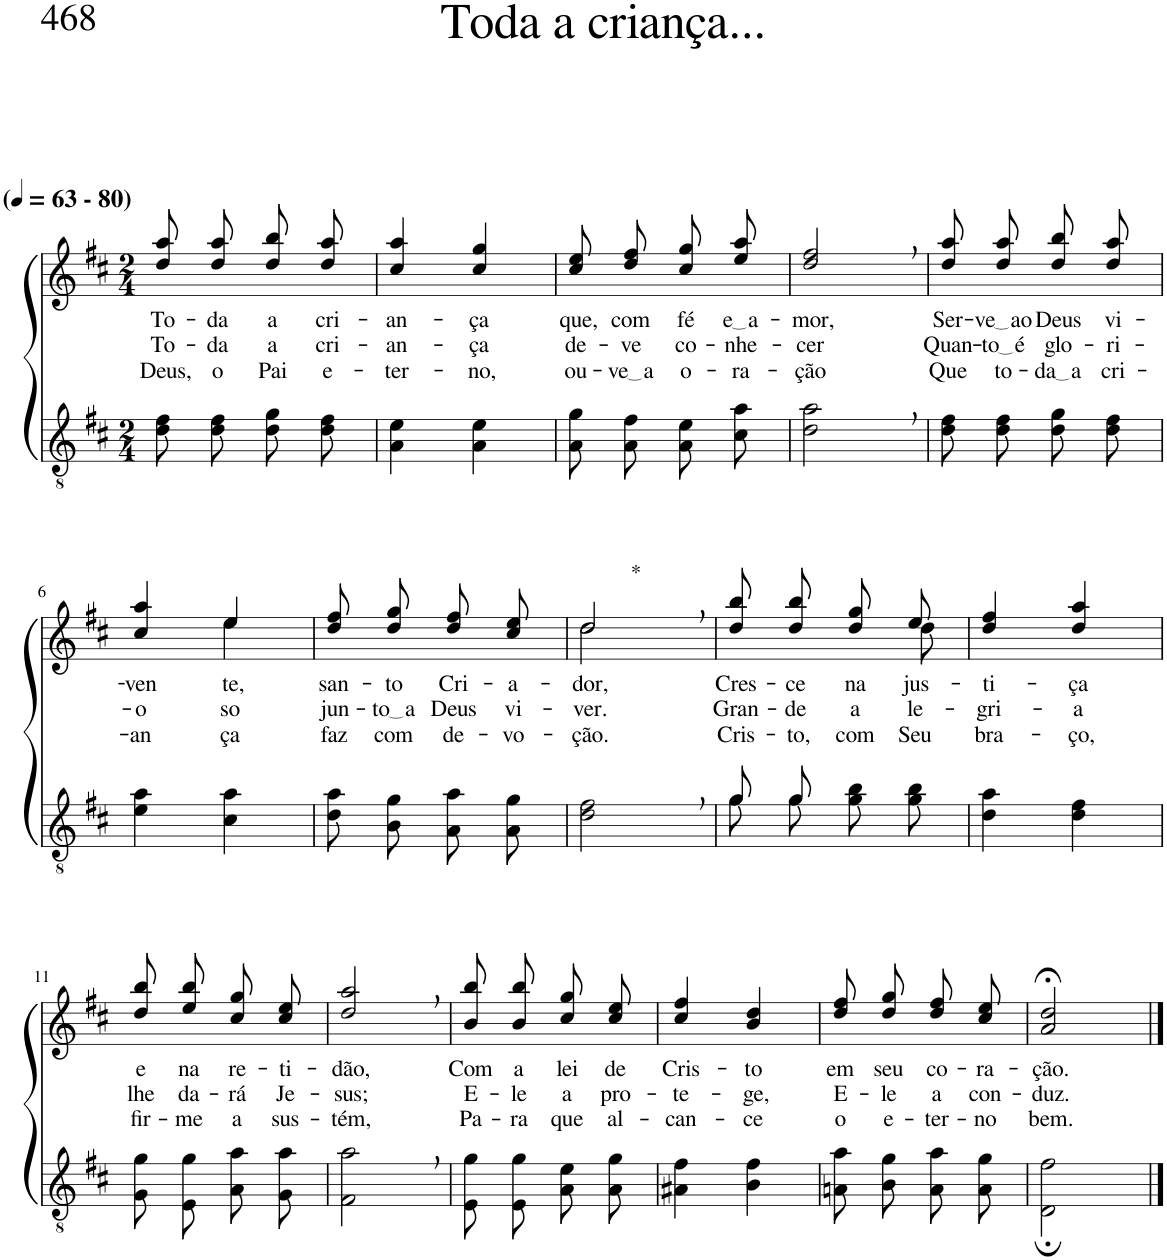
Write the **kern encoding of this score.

**kern	**kern	**text	**text	**text
*part2	*part1	*part1	*part1	*part1
*staff2	*staff1	*staff1	*staff1	*staff1
*I"Parte III e IV	*I"Parte I e II	*	*	*
*clefGv2	*clefG2	*	*	*
*Trd5c9	*Trd5c9	*	*	*
*k[f#c#]	*k[f#c#]	*	*	*
*M2/4	*M2/4	*	*	*
*MM63	*MM63	*	*	*
=1	=1	=1	=1	=1
!	!LO:TX:a:B:t=(	!	!	!
!	!LO:TX:a:B:t=- 80)	!	!	!
!	!	!LO:LY:b	!LO:LY:b	!LO:LY:b
8d\ 8f#\L	8dd\ 8aa\L	To-	To-	Deus,
!	!	!LO:LY:b	!LO:LY:b	!LO:LY:b
8d\ 8f#\J	8dd\ 8aa\J	-da	-da	o
!	!	!LO:LY:b	!LO:LY:b	!LO:LY:b
8d\ 8g\L	8dd\ 8bb\L	a	a	Pai
!	!	!LO:LY:b	!LO:LY:b	!LO:LY:b
8d\ 8f#\J	8dd\ 8aa\J	cri-	cri-	e-
=2	=2	=2	=2	=2
!	!	!LO:LY:b	!LO:LY:b	!LO:LY:b
4A\ 4e\	4cc#/ 4aa/	-an-	-an-	-ter-
!	!	!LO:LY:b	!LO:LY:b	!LO:LY:b
4A\ 4e\	4cc#/ 4gg/	-ça	-ça	-no,
=3	=3	=3	=3	=3
!	!	!LO:LY:b	!LO:LY:b	!LO:LY:b
8A\ 8g\L	8cc#\ 8ee\L	que,	de-	ou-
!	!	!LO:LY:b	!LO:LY:b	!LO:LY:b
8A\ 8f#\J	8dd\ 8ff#\J	com	-ve	ve a
!	!	!LO:LY:b	!LO:LY:b	!LO:LY:b
8A\ 8e\L	8cc#\ 8gg\L	fé	co-	o-
!	!	!LO:LY:b	!LO:LY:b	!LO:LY:b
8c#\ 8a\J	8ee\ 8aa\J	e a	-nhe-	-ra-
=4	=4	=4	=4	=4
!	!	!LO:LY:b	!LO:LY:b	!LO:LY:b
2d\, 2a\,	2dd/, 2ff#/,	-mor,	-cer	-ção
=5	=5	=5	=5	=5
!	!	!LO:LY:b	!LO:LY:b	!LO:LY:b
8d\ 8f#\L	8dd\ 8aa\L	Ser-	Quan-	Que
!	!	!LO:LY:b	!LO:LY:b	!LO:LY:b
8d\ 8f#\J	8dd\ 8aa\J	ve ao	to é	to-
!	!	!LO:LY:b	!LO:LY:b	!LO:LY:b
8d\ 8g\L	8dd\ 8bb\L	Deus	glo-	da a
!	!	!LO:LY:b	!LO:LY:b	!LO:LY:b
8d\ 8f#\J	8dd\ 8aa\J	vi-	-ri-	cri-
!!LO:LB:g=z
=6	=6	=6	=6	=6
!	!	!LO:LY:b	!LO:LY:b	!LO:LY:b
*	*^	*	*	*
4e\ 4a\	4cc#/ 4aa/	4ryy	ven-	-o-	-an-
!	!	!	!LO:LY:b	!LO:LY:b	!LO:LY:b
4c#\ 4a\	4ee/	4ee\	-te,	-so	-ça
=7	=7	=7	=7	=7	=7
!	!	!	!LO:LY:b	!LO:LY:b	!LO:LY:b
*	*v	*v	*	*	*
8d\ 8a\L	8dd\ 8ff#\L	san-	jun-	faz
!	!	!LO:LY:b	!LO:LY:b	!LO:LY:b
8B\ 8g\J	8dd\ 8gg\J	-to	to a	com
!	!	!LO:LY:b	!LO:LY:b	!LO:LY:b
8A\ 8a\L	8dd\ 8ff#\L	Cri-	Deus	de-
!	!	!LO:LY:b	!LO:LY:b	!LO:LY:b
8A\ 8g\J	8cc#\ 8ee\J	-a-	vi-	-vo-
=8	=8	=8	=8	=8
!	!LO:TX:a:t=*	!	!	!
!	!	!LO:LY:b	!LO:LY:b	!LO:LY:b
*	*^	*	*	*
2d\, 2f#\,	2dd,\	2dd/	-dor,	-ver.	-ção.
=9	=9	=9	=9	=9	=9
*^	*	*	*	*	*
!	!	!	!	!LO:LY:b	!LO:LY:b	!LO:LY:b
8g\L	8g/L	8dd\ 8bb\L	4.ryy	Cres-	Gran-	Cris-
!	!	!	!	!LO:LY:b	!LO:LY:b	!LO:LY:b
8g\J	8g/J	8dd\ 8bb\J	.	-ce	-de	-to,
!	!	!	!	!LO:LY:b	!LO:LY:b	!LO:LY:b
8g\ 8b\L	4ryy	8dd\ 8gg\L	.	na	a-	com
!	!	!	!	!LO:LY:b	!LO:LY:b	!LO:LY:b
8g\ 8b\J	.	8ee\J	8dd\	jus-	-le-	Seu
*v	*v	*	*	*	*	*
=10	=10	=10	=10	=10	=10
!	!	!	!LO:LY:b	!LO:LY:b	!LO:LY:b
*	*v	*v	*	*	*
4d\ 4a\	4dd/ 4ff#/	-ti-	-gri-	bra-
!	!	!LO:LY:b	!LO:LY:b	!LO:LY:b
4d\ 4f#\	4dd/ 4aa/	-ça	-a	-ço,
!!LO:LB:g=z
=11	=11	=11	=11	=11
!	!	!LO:LY:b	!LO:LY:b	!LO:LY:b
8G\ 8g\L	8dd\ 8bb\L	e	lhe	fir-
!	!	!LO:LY:b	!LO:LY:b	!LO:LY:b
8E\ 8g\J	8ee\ 8bb\J	na	da-	-me
!	!	!LO:LY:b	!LO:LY:b	!LO:LY:b
8A\ 8a\L	8cc#\ 8gg\L	re-	-rá	a
!	!	!LO:LY:b	!LO:LY:b	!LO:LY:b
8G\ 8a\J	8cc#\ 8ee\J	-ti-	Je-	sus-
=12	=12	=12	=12	=12
!	!	!LO:LY:b	!LO:LY:b	!LO:LY:b
2F#\, 2a\,	2dd/, 2aa/,	-dão,	-sus;	-tém,
=13	=13	=13	=13	=13
!	!	!LO:LY:b	!LO:LY:b	!LO:LY:b
8E\ 8g\L	8b\ 8bb\L	Com	E-	Pa-
!	!	!LO:LY:b	!LO:LY:b	!LO:LY:b
8E\ 8g\J	8b\ 8bb\J	a	-le	-ra
!	!	!LO:LY:b	!LO:LY:b	!LO:LY:b
8A\ 8e\L	8cc#\ 8gg\L	lei	a	que
!	!	!LO:LY:b	!LO:LY:b	!LO:LY:b
8A\ 8g\J	8cc#\ 8ee\J	de	pro-	al-
=14	=14	=14	=14	=14
!	!	!LO:LY:b	!LO:LY:b	!LO:LY:b
4A#X\ 4f#\	4cc#/ 4ff#/	Cris-	-te-	-can-
!	!	!LO:LY:b	!LO:LY:b	!LO:LY:b
4B\ 4f#\	4b/ 4dd/	-to	-ge,	-ce
=15	=15	=15	=15	=15
!	!	!LO:LY:b	!LO:LY:b	!LO:LY:b
8An\ 8a\L	8dd\ 8ff#\L	em	E-	o
!	!	!LO:LY:b	!LO:LY:b	!LO:LY:b
8B\ 8g\J	8dd\ 8gg\J	seu	-le	e-
!	!	!LO:LY:b	!LO:LY:b	!LO:LY:b
8A\ 8a\L	8dd\ 8ff#\L	co-	a	-ter-
!	!	!LO:LY:b	!LO:LY:b	!LO:LY:b
8A\ 8g\J	8cc#\ 8ee\J	-ra-	con-	-no
=16	=16	=16	=16	=16
!	!	!LO:LY:b	!LO:LY:b	!LO:LY:b
2D\; 2f#\;	2a/;< 2dd/;<	-ção.	-duz.	bem.
==	==	==	==	==
*-	*-	*-	*-	*-
